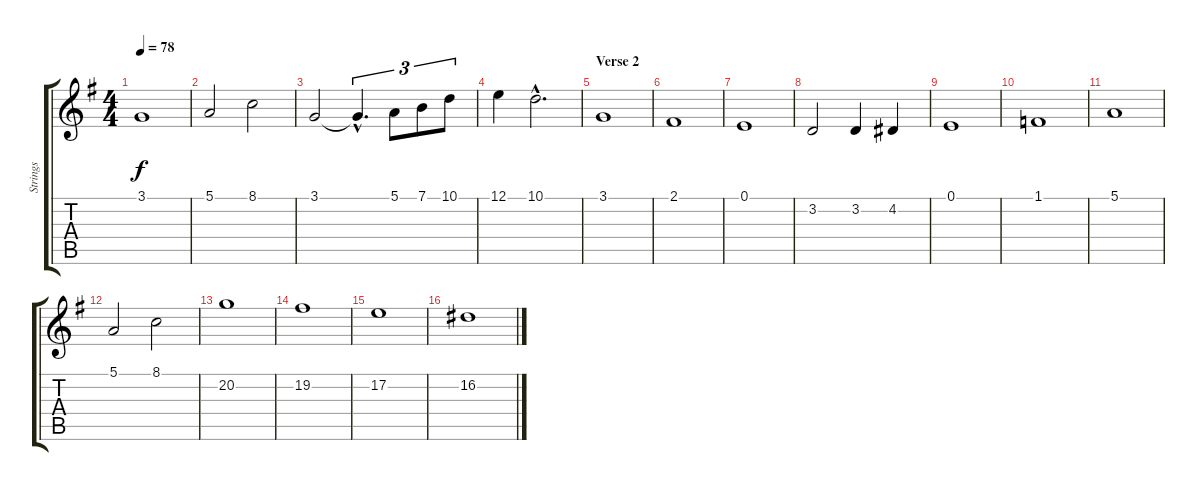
\track ("Strings" "Strings") {instrument stringensemble2}
\staff {score tabs}
\tuning (E4 B3 G3 D3 A2 E2) {hide}
\ts (4 4)
\tempo 78
\clef g2
\ks g
3.1.1{dy f} |
5.1.2 8.1.2 |
3.1.2 3.1{hac t}.4{d tu (3 2)} 5.1.8{tu (3 2)} 7.1.8{tu (3 2)} 10.1.8{tu (3 2)} |
12.1.4 10.1{hac}.2{d} |
\section ("" "Verse 2")
3.1.1 |
2.1.1 |
0.1.1 |
3.2.2 3.2.4 4.2.4 |
0.1.1 |
1.1.1 |
5.1.1 |
5.1.2 8.1.2 |
20.2.1 |
19.2.1 |
17.2.1 |
16.2.1
